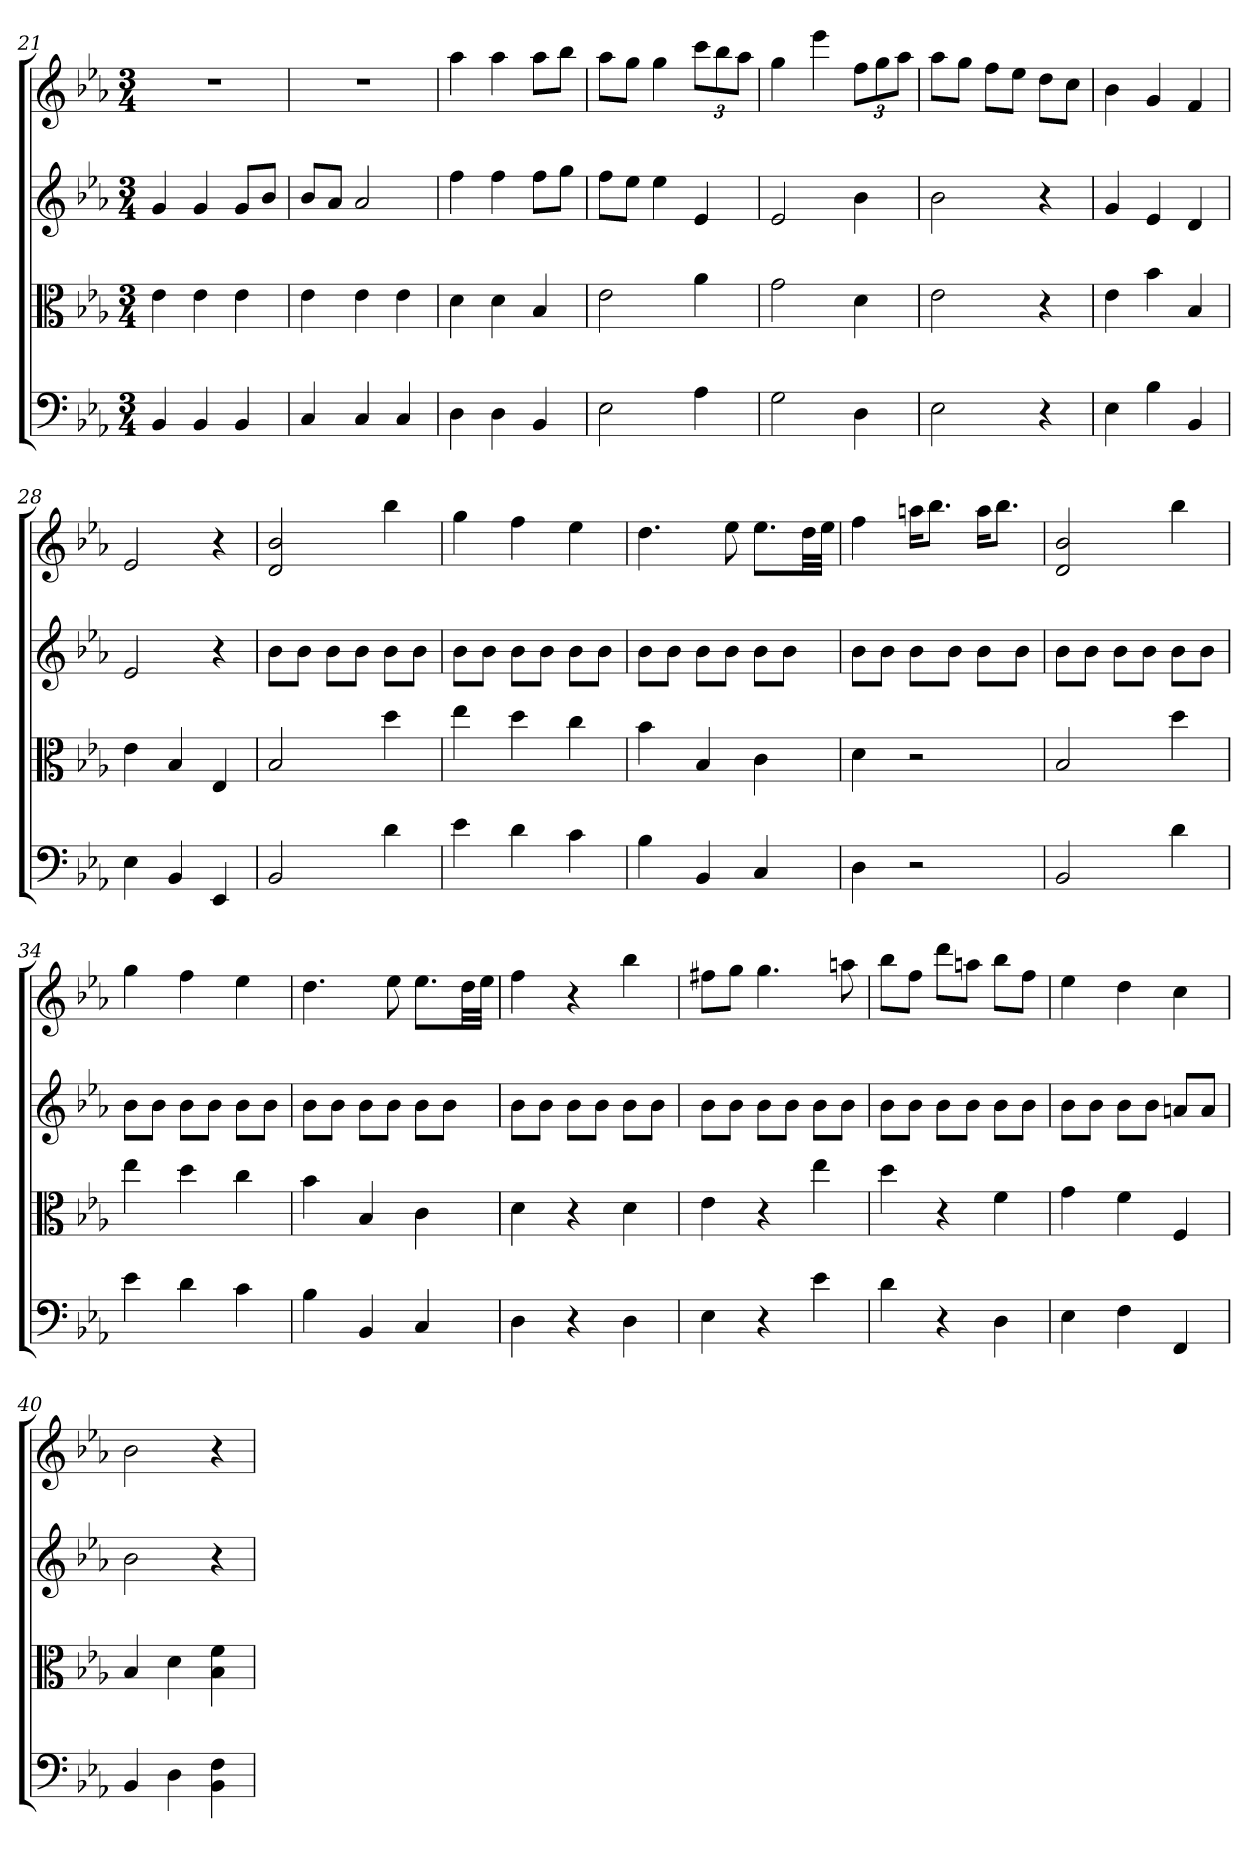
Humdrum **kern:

**kern	**kern	**kern	**kern
*part4	*part3	*part2	*part1
*staff4	*staff3	*staff2	*staff1
*clefF4	*clefC3	*clefG2	*clefG2
*k[b-e-a-]	*k[b-e-a-]	*k[b-e-a-]	*k[b-e-a-]
*E-:	*E-:	*E-:	*E-:
*M3/4	*M3/4	*M3/4	*M3/4
=21	=21	=21	=21
4BB-	4e-	4g	2.r
4BB-	4e-	4g	.
4BB-	4e-	8g/L	.
.	.	8b-/J	.
=22	=22	=22	=22
4C	4e-	8b-/L	2.r
.	.	8a-/J	.
4C	4e-	2a-	.
4C	4e-	.	.
=23	=23	=23	=23
4D	4d	4ff	4aa-
4D	4d	4ff	4aa-
4BB-	4B-	8ff\L	8aa-\L
.	.	8gg\J	8bb-\J
=24	=24	=24	=24
2E-	2e-	8ff\L	8aa-\L
.	.	8ee-\J	8gg\J
.	.	4ee-	4gg
4A-	4a-	4e-	12ccc\L
.	.	.	12bb-\
.	.	.	12aa-\J
=25	=25	=25	=25
2G	2g	2e-	4gg
.	.	.	4eee-
4D	4d	4b-	12ff\L
.	.	.	12gg\
.	.	.	12aa-\J
=26	=26	=26	=26
2E-	2e-	2b-	8aa-\L
.	.	.	8gg\J
.	.	.	8ff\L
.	.	.	8ee-\J
4r	4r	4r	8dd\L
.	.	.	8cc\J
=27	=27	=27	=27
4E-	4e-	4g	4b-
4B-	4b-	4e-	4g
4BB-	4B-	4d	4f
=28	=28	=28	=28
4E-	4e-	2e-	2e-
4BB-	4B-	.	.
4EE-	4E-	4r	4r
=29	=29	=29	=29
2BB-	2B-	8b-\L	2d 2b-
.	.	8b-\J	.
.	.	8b-\L	.
.	.	8b-\J	.
4d	4dd	8b-\L	4bb-
.	.	8b-\J	.
=30	=30	=30	=30
4e-	4ee-	8b-\L	4gg
.	.	8b-\J	.
4d	4dd	8b-\L	4ff
.	.	8b-\J	.
4c	4cc	8b-\L	4ee-
.	.	8b-\J	.
=31	=31	=31	=31
4B-	4b-	8b-\L	4.dd
.	.	8b-\J	.
4BB-	4B-	8b-\L	.
.	.	8b-\J	8ee-
4C	4c	8b-\L	8.ee-\L
.	.	8b-\J	.
.	.	.	32dd\LL
.	.	.	32ee-\JJJ
=32	=32	=32	=32
4D	4d	8b-\L	4ff
.	.	8b-\J	.
2r	2r	8b-\L	16aan\KL
.	.	.	8.bb-\J
.	.	8b-\J	.
.	.	8b-\L	16aa\KL
.	.	.	8.bb-\J
.	.	8b-\J	.
=33	=33	=33	=33
2BB-	2B-	8b-\L	2d 2b-
.	.	8b-\J	.
.	.	8b-\L	.
.	.	8b-\J	.
4d	4dd	8b-\L	4bb-
.	.	8b-\J	.
=34	=34	=34	=34
4e-	4ee-	8b-\L	4gg
.	.	8b-\J	.
4d	4dd	8b-\L	4ff
.	.	8b-\J	.
4c	4cc	8b-\L	4ee-
.	.	8b-\J	.
=35	=35	=35	=35
4B-	4b-	8b-\L	4.dd
.	.	8b-\J	.
4BB-	4B-	8b-\L	.
.	.	8b-\J	8ee-
4C	4c	8b-\L	8.ee-\L
.	.	8b-\J	.
.	.	.	32dd\LL
.	.	.	32ee-\JJJ
=36	=36	=36	=36
4D	4d	8b-\L	4ff
.	.	8b-\J	.
4r	4r	8b-\L	4r
.	.	8b-\J	.
4D	4d	8b-\L	4bb-
.	.	8b-\J	.
=37	=37	=37	=37
4E-	4e-	8b-\L	8ff#X\L
.	.	8b-\J	8gg\J
4r	4r	8b-\L	4.gg
.	.	8b-\J	.
4e-	4ee-	8b-\L	.
.	.	8b-\J	8aan
=38	=38	=38	=38
4d	4dd	8b-\L	8bb-\L
.	.	8b-\J	8ff\J
4r	4r	8b-\L	8ddd\L
.	.	8b-\J	8aan\J
4D	4f	8b-\L	8bb-\L
.	.	8b-\J	8ff\J
=39	=39	=39	=39
4E-	4g	8b-\L	4ee-
.	.	8b-\J	.
4F	4f	8b-\L	4dd
.	.	8b-\J	.
4FF	4F	8an/L	4cc
.	.	8a/J	.
=40	=40	=40	=40
4BB-	4B-	2b-	2b-
4D	4d	.	.
4BB- 4F	4B- 4f	4r	4r
=	=	=	=
*-	*-	*-	*-
